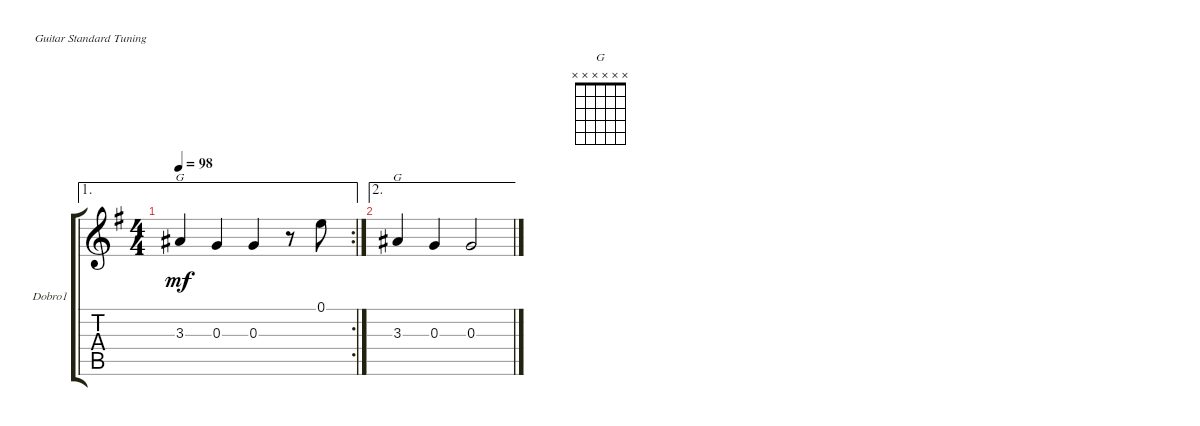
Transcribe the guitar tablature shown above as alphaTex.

\defaultSystemsLayout 4
\bracketExtendMode groupsimilarinstruments
\firstSystemTrackNameOrientation horizontal
\otherSystemsTrackNameOrientation horizontal
\track ("Dobro1" "Dobro1") {instrument acousticguitarsteel}
\staff {score tabs}
\tuning (E4 B3 G3 D3 A2 E2)
\chord ("G" x x x x x x)
\ae 1
\rc 2
\ts (4 4)
\tempo 98
\clef g2
\ks g
3.3.4{ch "G" dy mf} 0.3.4 0.3.4 r.8 0.1.8 |
\ae 2
3.3.4{ch "G"} 0.3.4 0.3.2
